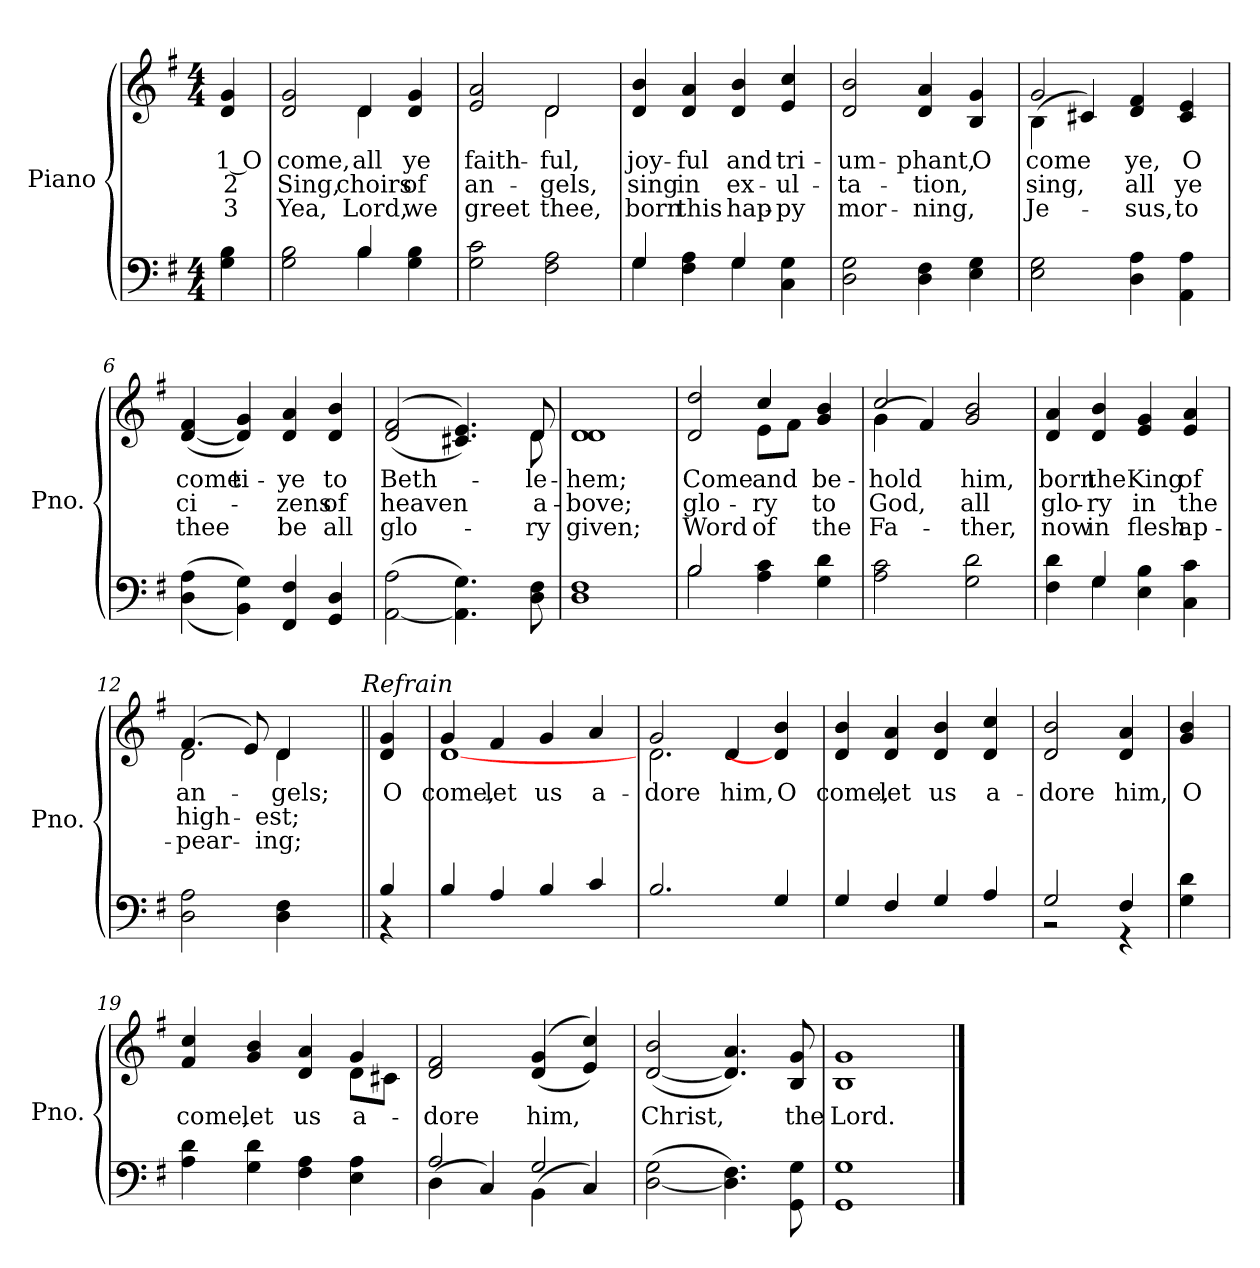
**kern	**kern	**text	**text	**text
*part2	*part1	*part1	*part1	*part1
*staff2	*staff1	*staff1	*staff1	*staff1
*I"Piano	*I"Piano	*	*	*
*I'Pno.	*I'Pno.	*	*	*
!!LO:PB:g=z
*clefF4	*clefG2	*	*	*
*k[f#]	*k[f#]	*	*	*
*G:	*G:	*	*	*
*M4/4	*M4/4	*	*	*
=	=	=	=	=
!	!	!LO:LY:b:color=#000000	!LO:LY:b:color=#000000	!LO:LY:b:color=#000000
4Gi\ 4Bi	4di/ 4gi	1 O	2	3
=1	=1	=1	=1	=1
*^	*	*	*	*
!	!	!	!LO:LY:b:color=#000000	!LO:LY:b:color=#000000	!LO:LY:b:color=#000000
*	*	*^	*	*	*
2Gi\ 2Bi	2ryy	2di/ 2gi	2ryy	come,	Sing,	Yea,
!	!	!	!	!LO:LY:b:color=#000000	!LO:LY:b:color=#000000	!LO:LY:b:color=#000000
4Bi/	4Bi\	4di/	4di\	all	choirs	Lord,
!	!	!	!	!LO:LY:b:color=#000000	!LO:LY:b:color=#000000	!LO:LY:b:color=#000000
4Gi\ 4Bi	4ryy	4di/ 4gi	4ryy	ye	of	we
=2	=2	=2	=2	=2	=2	=2
!	!	!	!	!LO:LY:b:color=#000000	!LO:LY:b:color=#000000	!LO:LY:b:color=#000000
*v	*v	*	*	*	*	*
2Gi\ 2ci	2ei/ 2ai	2ryy	faith-	an-	greet
!	!	!	!LO:LY:b:color=#000000	!LO:LY:b:color=#000000	!LO:LY:b:color=#000000
2F#i\ 2Ai	2di/	2di\	-ful,	-gels,	thee,
=3	=3	=3	=3	=3	=3
*^	*	*	*	*	*
!	!	!	!	!LO:LY:b:color=#000000	!LO:LY:b:color=#000000	!LO:LY:b:color=#000000
*	*	*v	*v	*	*	*
4Gi/	4Gi\	4di/ 4bi	joy-	sing	born
!	!	!	!LO:LY:b:color=#000000	!LO:LY:b:color=#000000	!LO:LY:b:color=#000000
4F#i\ 4Ai	4ryy	4di/ 4ai	-ful	in	this
!	!	!	!LO:LY:b:color=#000000	!LO:LY:b:color=#000000	!LO:LY:b:color=#000000
4Gi/	4Gi\	4di/ 4bi	and	ex-	hap-
!	!	!	!LO:LY:b:color=#000000	!LO:LY:b:color=#000000	!LO:LY:b:color=#000000
4Ci\ 4Gi	4ryy	4ei/ 4cci	tri-	-ul-	-py
=4	=4	=4	=4	=4	=4
!	!	!	!LO:LY:b:color=#000000	!LO:LY:b:color=#000000	!LO:LY:b:color=#000000
*v	*v	*	*	*	*
2Di\ 2Gi	2di/ 2bi	-um-	-ta-	mor-
!	!	!LO:LY:b:color=#000000	!LO:LY:b:color=#000000	!LO:LY:b:color=#000000
4Di\ 4F#i	4di/ 4ai	-phant,	-tion,	-ning,
!	!	!LO:LY:b:color=#000000	!	!
4Ei\ 4Gi	4Bi/ 4gi	O	.	.
!!LO:LB:g=z
=5	=5	=5	=5	=5
!	!	!LO:LY:b:color=#000000	!LO:LY:b:color=#000000	!LO:LY:b:color=#000000
*	*^	*	*	*
2Ei\ 2Gi	2gi/	(4Bi\	come	sing,	Je-
.	.	4c#Xi/)	.	.	.
!	!	!	!LO:LY:b:color=#000000	!LO:LY:b:color=#000000	!LO:LY:b:color=#000000
4Di\ 4Ai	4di/ 4f#i	2ryy	ye,	all	-sus,
!	!	!	!LO:LY:b:color=#000000	!LO:LY:b:color=#000000	!LO:LY:b:color=#000000
4AAi\ 4Ai	4c#i/ 4ei	.	O	ye	to
*	*v	*v	*	*	*
=6	=6	=6	=6	=6
!	!	!LO:LY:b:color=#000000	!LO:LY:b:color=#000000	!LO:LY:b:color=#000000
((4Di\ 4Ai	([4di/ 4f#i	come	ci-	thee
!	!	!LO:LY:b:color=#000000	!	!
4BBi\ 4Gi))	4di/] 4gi)	-ti-	.	.
!	!	!LO:LY:b:color=#000000	!LO:LY:b:color=#000000	!LO:LY:b:color=#000000
4FF#i/ 4F#i	4di/ 4ai	ye	-zens	be
!	!	!LO:LY:b:color=#000000	!LO:LY:b:color=#000000	!LO:LY:b:color=#000000
4GGi/ 4Di	4di/ 4bi	to	of	all
=7	=7	=7	=7	=7
!	!	!LO:LY:b:color=#000000	!LO:LY:b:color=#000000	!LO:LY:b:color=#000000
*	*^	*	*	*
([2AAi\ 2Ai	((2di/ 2f#i	2ryy	Beth-	heaven	glo-
4.AAi\] 4.Gi)	4.c#Xi/ 4.ei))	4ryy	.	.	.
.	.	8ryy	.	.	.
!	!	!	!LO:LY:b:color=#000000	!LO:LY:b:color=#000000	!LO:LY:b:color=#000000
8Di\ 8F#i	8di/	8di\	-le-	a-	-ry
=8	=8	=8	=8	=8	=8
!	!	!	!LO:LY:b:color=#000000	!LO:LY:b:color=#000000	!LO:LY:b:color=#000000
*	*v	*v	*	*	*
1Di/ 1F#i	1di/ 1di	-hem;	-bove;	given;
!!LO:LB:g=z
=9	=9	=9	=9	=9
*^	*	*	*	*
!	!	!	!LO:LY:b:color=#000000	!LO:LY:b:color=#000000	!LO:LY:b:color=#000000
*	*	*^	*	*	*
2Bi/	2Bi\	2di/ 2ddi	2ryy	Come	glo-	Word
!	!	!	!	!LO:LY:b:color=#000000	!LO:LY:b:color=#000000	!LO:LY:b:color=#000000
4Ai\ 4ci	2ryy	4cci/	8ei\L	and	-ry	of
.	.	.	8f#i\J	.	.	.
!	!	!	!	!LO:LY:b:color=#000000	!LO:LY:b:color=#000000	!LO:LY:b:color=#000000
4Gi\ 4di	.	4gi/ 4bi	4ryy	be-	to	the
*v	*v	*	*	*	*	*
=10	=10	=10	=10	=10	=10
!	!	!	!LO:LY:b:color=#000000	!LO:LY:b:color=#000000	!LO:LY:b:color=#000000
2Ai\ 2ci	2cci/	(4gi\	-hold	God,	Fa-
.	.	4f#i/)	.	.	.
!	!	!	!LO:LY:b:color=#000000	!LO:LY:b:color=#000000	!LO:LY:b:color=#000000
2Gi\ 2di	2gi/ 2bi	2ryy	him,	all	-ther,
=11	=11	=11	=11	=11	=11
*^	*	*	*	*	*
!	!	!	!	!LO:LY:b:color=#000000	!LO:LY:b:color=#000000	!LO:LY:b:color=#000000
*	*	*v	*v	*	*	*
4F#i\ 4di	4ryy	4di/ 4ai	born	glo-	now
!	!	!	!LO:LY:b:color=#000000	!LO:LY:b:color=#000000	!LO:LY:b:color=#000000
4Gi/	4Gi\	4di/ 4bi	the	-ry	in
!	!	!	!LO:LY:b:color=#000000	!LO:LY:b:color=#000000	!LO:LY:b:color=#000000
4Ei\ 4Bi	2ryy	4ei/ 4gi	King	in	flesh
!	!	!	!LO:LY:b:color=#000000	!LO:LY:b:color=#000000	!LO:LY:b:color=#000000
4Ci\ 4ci	.	4ei/ 4ai	of	the	ap-
=12	=12	=12	=12	=12	=12
!	!	!	!LO:LY:b:color=#000000	!LO:LY:b:color=#000000	!LO:LY:b:color=#000000
*	*	*^	*	*	*
*	*	*	*^	*	*	*
2Di\ 2Ai	2ryy	(4.f#i/	2di\	2ryy	an-	high-	-pear-
.	.	8ei/L)	.	.	.	.	.
!	!	!	!	!	!LO:LY:b:color=#000000	!LO:LY:b:color=#000000	!LO:LY:b:color=#000000
4Di\ 4F#i	4ryy	4di/	4di\	8ryy	-gels;	-est;	-ing;
.	.	.	.	16ryy	.	.	.
.	.	.	.	32ryy	.	.	.
.	.	.	.	64ryy	.	.	.
.	.	.	.	128...ryy	.	.	.
!	!	!	!	!LO:TX:a:i:t=Refrain	!	!	!
.	.	.	.	1024ryy	.	.	.
=13||	=13||	=13||	=13||	=13||	=13||	=13||	=13||
!	!	!	!	!	!LO:LY:b:color=#000000	!	!
*	*	*	*v	*v	*	*	*
4Bi/	4r	4di/ 4gi	4ryy	O	.	.
!!LO:LB:g=z	!!
=14	=14	=14	=14	=14	=14	=14
!	!	!	!	!LO:LY:b:color=#000000	!	!
*v	*v	*	*	*	*	*
4Bi/	4gi/	[1di/	come,	.	.
!	!	!	!LO:LY:b:color=#000000	!	!
4Ai/	4f#i/	.	let	.	.
!	!	!	!LO:LY:b:color=#000000	!	!
4Bi/	4gi/	.	us	.	.
!	!	!	!LO:LY:b:color=#000000	!	!
4ci/	4ai/	.	a-	.	.
=15	=15	=15	=15	=15	=15
!	!	!	!LO:LY:b:color=#000000	!	!
2.Bi/	2gi/	2.di\	-dore	.	.
!	!	!	!LO:LY:b:color=#000000	!	!
.	4di/	.	him,	.	.
!	!	!	!LO:LY:b:color=#000000	!	!
4Gi/	4di/] 4bi	4ryy	O	.	.
=16	=16	=16	=16	=16	=16
!	!	!	!LO:LY:b:color=#000000	!	!
*	*v	*v	*	*	*
4Gi/	4di/ 4bi	come,	.	.
!	!	!LO:LY:b:color=#000000	!	!
4F#i/	4di/ 4ai	let	.	.
!	!	!LO:LY:b:color=#000000	!	!
4Gi/	4di/ 4bi	us	.	.
!	!	!LO:LY:b:color=#000000	!	!
4Ai/	4di/ 4cci	a-	.	.
=17	=17	=17	=17	=17
*^	*	*	*	*
!	!	!	!LO:LY:b:color=#000000	!	!
2Gi/	2r	2di/ 2bi	-dore	.	.
!	!	!	!LO:LY:b:color=#000000	!	!
4F#i/	4r	4di/ 4ai	him,	.	.
!!LO:LB:g=z
=18	=18	=18	=18	=18	=18
!	!	!	!LO:LY:b:color=#000000	!	!
4Gi\ 4di	4ryy	4gi/ 4bi	O	.	.
=19	=19	=19	=19	=19	=19
!	!	!	!LO:LY:b:color=#000000	!	!
*v	*v	*^	*	*	*
4Ai\ 4di	4f#i/ 4cci	2ryy	come,	.	.
!	!	!	!LO:LY:b:color=#000000	!	!
4Gi\ 4di	4gi/ 4bi	.	let	.	.
!	!	!	!LO:LY:b:color=#000000	!	!
4F#i\ 4Ai	4di/ 4ai	4ryy	us	.	.
!	!	!	!LO:LY:b:color=#000000	!	!
4Ei\ 4Ai	4gi/	8di\L	a-	.	.
.	.	8c#Xi\J	.	.	.
=20	=20	=20	=20	=20	=20
*^	*	*	*	*	*
!	!	!	!	!LO:LY:b:color=#000000	!	!
*	*	*v	*v	*	*	*
2Ai/	(4Di\	2di/ 2f#i	-dore	.	.
.	4Ci/)	.	.	.	.
!	!	!	!LO:LY:b:color=#000000	!	!
2Gi/	(4BBi\	((4di/ 4gi	him,	.	.
.	4Ci/)	4ei/ 4cci))	.	.	.
=21	=21	=21	=21	=21	=21
!	!	!	!LO:LY:b:color=#000000	!	!
*v	*v	*	*	*	*
([2Di\ 2Gi	([2di/ 2bi	Christ,	.	.
4.Di\] 4.F#i)	4.di/] 4.ai)	.	.	.
!	!	!LO:LY:b:color=#000000	!	!
8GGi\ 8Gi	8Bi/ 8gi	the	.	.
=22	=22	=22	=22	=22
!	!	!LO:LY:b:color=#000000	!	!
1GGi/ 1Gi	1Bi/ 1gi	Lord.	.	.
==	==	==	==	==
*-	*-	*-	*-	*-
